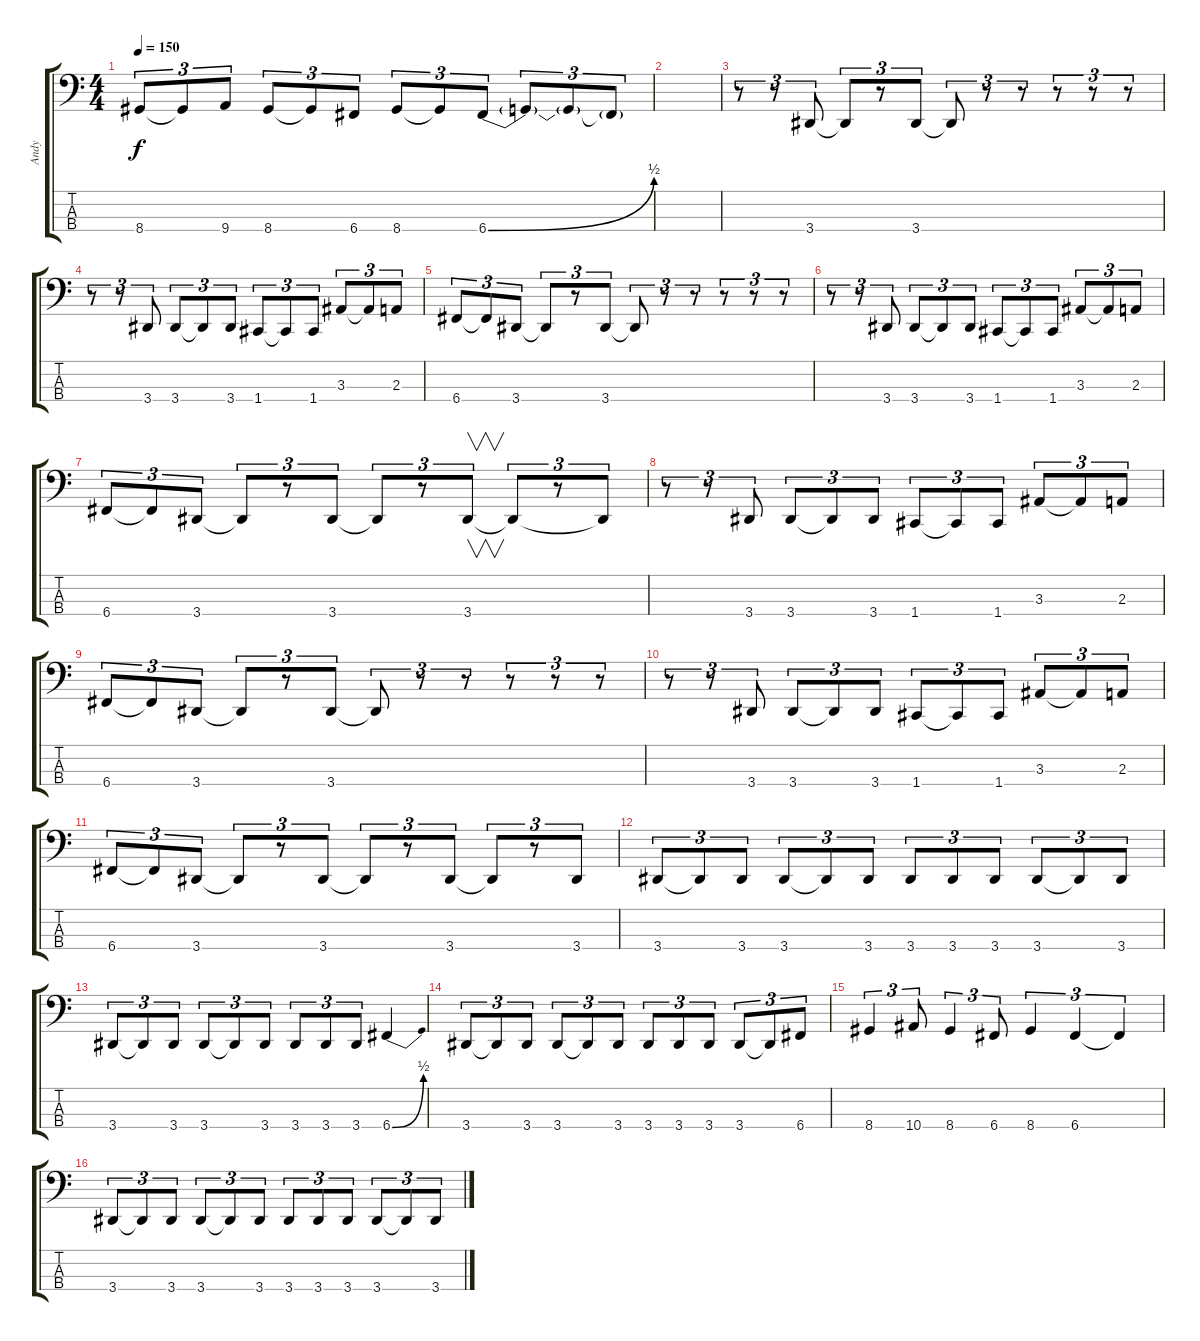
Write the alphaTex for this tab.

\track ("Andy" "Andy") {instrument electricbassfinger}
\staff {score tabs}
\tuning (F2 C2 G1 C1) {hide}
\ts (4 4)
\tempo 150
\clef f4
\ks c
8.4{t}.8{tu (3 2) dy f} 8.4{t}.8{tu (3 2)} 9.4.8{tu (3 2)} 8.4.8{tu (3 2)} 8.4{t}.8{tu (3 2)} 6.4.8{tu (3 2)} 8.4.8{tu (3 2)} 8.4{t}.8{tu (3 2)} 6.4{be (bend 0 0 60 2)}.8{tu (3 2)} 6.4{t}.8{tu (3 2)} 6.4{t}.8{tu (3 2)} 6.4{t}.8{tu (3 2)} |
|
r.8{tu (3 2)} r.8{tu (3 2)} 3.4.8{tu (3 2)} 3.4{t}.8{tu (3 2)} r.8{tu (3 2)} 3.4.8{tu (3 2)} 3.4{t}.8{tu (3 2)} r.8{tu (3 2)} r.8{tu (3 2)} r.8{tu (3 2)} r.8{tu (3 2)} r.8{tu (3 2)} |
r.8{tu (3 2)} r.8{tu (3 2)} 3.4.8{tu (3 2)} 3.4.8{tu (3 2)} 3.4{t}.8{tu (3 2)} 3.4.8{tu (3 2)} 1.4.8{tu (3 2)} 1.4{t}.8{tu (3 2)} 1.4.8{tu (3 2)} 3.3.8{tu (3 2)} 3.3{t}.8{tu (3 2)} 2.3.8{tu (3 2)} |
6.4.8{tu (3 2)} 6.4{t}.8{tu (3 2)} 3.4.8{tu (3 2)} 3.4{t}.8{tu (3 2)} r.8{tu (3 2)} 3.4.8{tu (3 2)} 3.4{t}.8{tu (3 2)} r.8{tu (3 2)} r.8{tu (3 2)} r.8{tu (3 2)} r.8{tu (3 2)} r.8{tu (3 2)} |
r.8{tu (3 2)} r.8{tu (3 2)} 3.4.8{tu (3 2)} 3.4.8{tu (3 2)} 3.4{t}.8{tu (3 2)} 3.4.8{tu (3 2)} 1.4.8{tu (3 2)} 1.4{t}.8{tu (3 2)} 1.4.8{tu (3 2)} 3.3.8{tu (3 2)} 3.3{t}.8{tu (3 2)} 2.3.8{tu (3 2)} |
6.4.8{tu (3 2)} 6.4{t}.8{tu (3 2)} 3.4.8{tu (3 2)} 3.4{t}.8{tu (3 2)} r.8{tu (3 2)} 3.4.8{tu (3 2)} 3.4{t}.8{tu (3 2)} r.8{tu (3 2)} 3.4.8{v tu (3 2)} 3.4{t}.8{tu (3 2)} r.8{tu (3 2)} 3.4{t}.8{tu (3 2)} |
r.8{tu (3 2)} r.8{tu (3 2)} 3.4.8{tu (3 2)} 3.4.8{tu (3 2)} 3.4{t}.8{tu (3 2)} 3.4.8{tu (3 2)} 1.4.8{tu (3 2)} 1.4{t}.8{tu (3 2)} 1.4.8{tu (3 2)} 3.3.8{tu (3 2)} 3.3{t}.8{tu (3 2)} 2.3.8{tu (3 2)} |
6.4.8{tu (3 2)} 6.4{t}.8{tu (3 2)} 3.4.8{tu (3 2)} 3.4{t}.8{tu (3 2)} r.8{tu (3 2)} 3.4.8{tu (3 2)} 3.4{t}.8{tu (3 2)} r.8{tu (3 2)} r.8{tu (3 2)} r.8{tu (3 2)} r.8{tu (3 2)} r.8{tu (3 2)} |
r.8{tu (3 2)} r.8{tu (3 2)} 3.4.8{tu (3 2)} 3.4.8{tu (3 2)} 3.4{t}.8{tu (3 2)} 3.4.8{tu (3 2)} 1.4.8{tu (3 2)} 1.4{t}.8{tu (3 2)} 1.4.8{tu (3 2)} 3.3.8{tu (3 2)} 3.3{t}.8{tu (3 2)} 2.3.8{tu (3 2)} |
6.4.8{tu (3 2)} 6.4{t}.8{tu (3 2)} 3.4.8{tu (3 2)} 3.4{t}.8{tu (3 2)} r.8{tu (3 2)} 3.4.8{tu (3 2)} 3.4{t}.8{tu (3 2)} r.8{tu (3 2)} 3.4.8{tu (3 2)} 3.4{t}.8{tu (3 2)} r.8{tu (3 2)} 3.4.8{tu (3 2)} |
3.4.8{tu (3 2)} 3.4{t}.8{tu (3 2)} 3.4.8{tu (3 2)} 3.4.8{tu (3 2)} 3.4{t}.8{tu (3 2)} 3.4.8{tu (3 2)} 3.4.8{tu (3 2)} 3.4.8{tu (3 2)} 3.4.8{tu (3 2)} 3.4.8{tu (3 2)} 3.4{t}.8{tu (3 2)} 3.4.8{tu (3 2)} |
3.4.8{tu (3 2)} 3.4{t}.8{tu (3 2)} 3.4.8{tu (3 2)} 3.4.8{tu (3 2)} 3.4{t}.8{tu (3 2)} 3.4.8{tu (3 2)} 3.4.8{tu (3 2)} 3.4.8{tu (3 2)} 3.4.8{tu (3 2)} 6.4{be (bend 0 0 60 2)}.4 |
3.4.8{tu (3 2)} 3.4{t}.8{tu (3 2)} 3.4.8{tu (3 2)} 3.4.8{tu (3 2)} 3.4{t}.8{tu (3 2)} 3.4.8{tu (3 2)} 3.4.8{tu (3 2)} 3.4.8{tu (3 2)} 3.4.8{tu (3 2)} 3.4.8{tu (3 2)} 3.4{t}.8{tu (3 2)} 6.4.8{tu (3 2)} |
8.4.4{tu (3 2)} 10.4.8{tu (3 2)} 8.4.4{tu (3 2)} 6.4.8{tu (3 2)} 8.4.4{tu (3 2)} 6.4.4{tu (3 2)} 6.4{t}.4{tu (3 2)} |
3.4.8{tu (3 2)} 3.4{t}.8{tu (3 2)} 3.4.8{tu (3 2)} 3.4.8{tu (3 2)} 3.4{t}.8{tu (3 2)} 3.4.8{tu (3 2)} 3.4.8{tu (3 2)} 3.4.8{tu (3 2)} 3.4.8{tu (3 2)} 3.4.8{tu (3 2)} 3.4{t}.8{tu (3 2)} 3.4.8{tu (3 2)}
